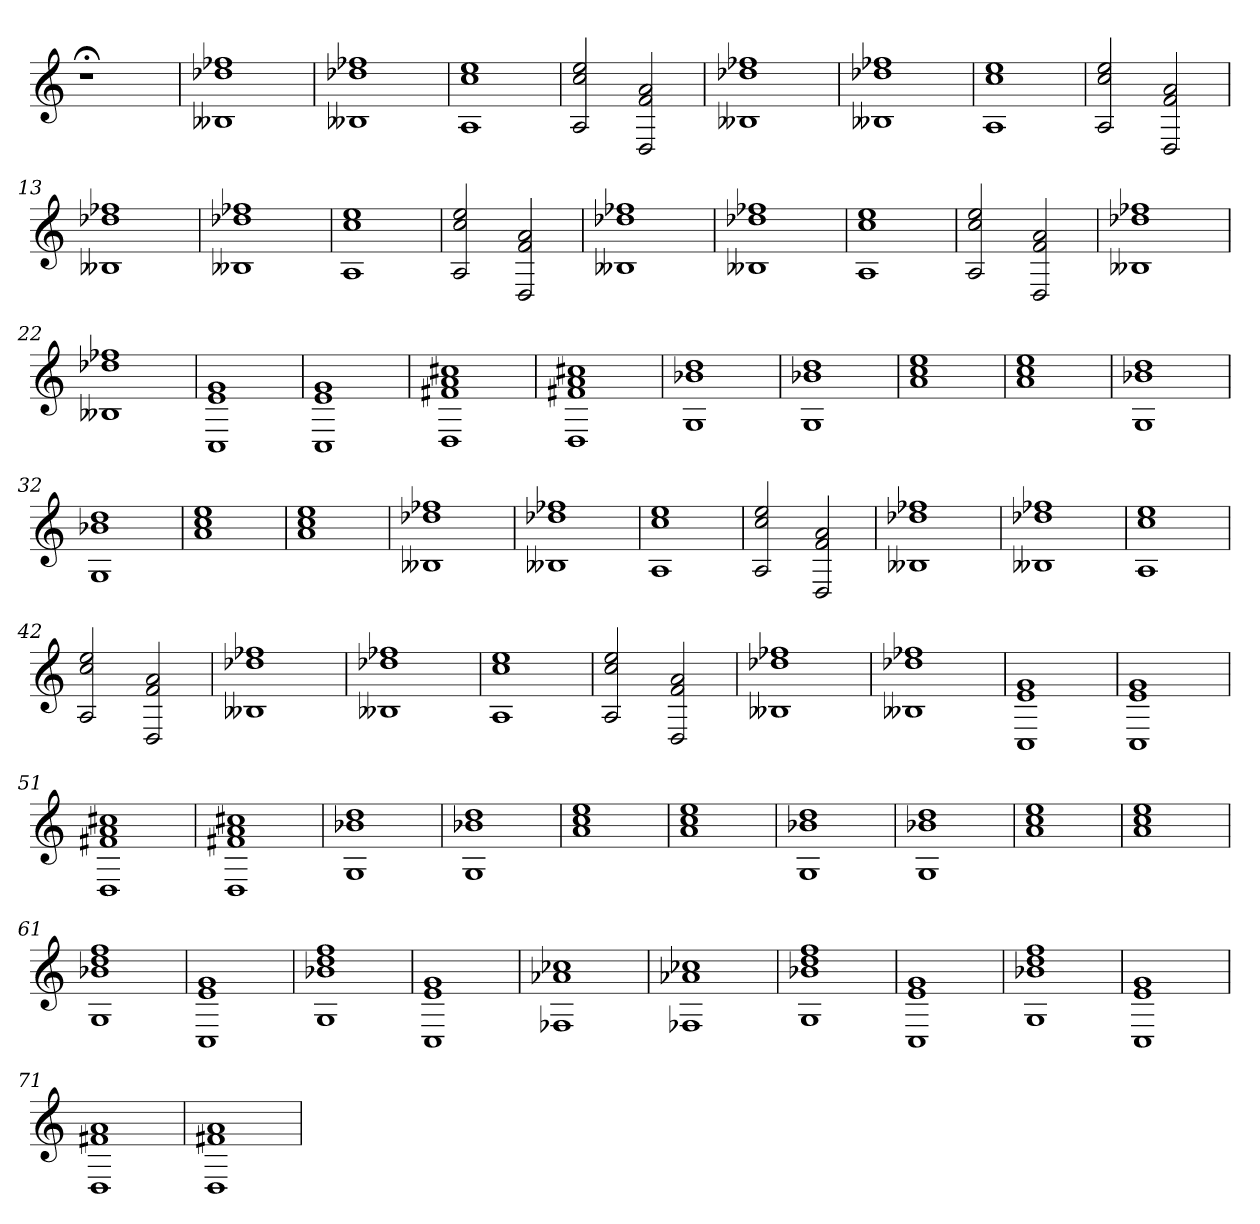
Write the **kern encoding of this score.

**kern
*part1
*staff1
=
1r;<
=1
1r
=2
1r
=3
1r
=4
1r
=5
1B--X 1dd-X 1ff-X
=6
1B--X 1dd-X 1ff-X
=7
1A 1cc 1ee
=8
2A 2cc 2ee
2D 2f 2a
=9
1B--X 1dd-X 1ff-X
=10
1B--X 1dd-X 1ff-X
=11
1A 1cc 1ee
=12
2A 2cc 2ee
2D 2f 2a
=13
1B--X 1dd-X 1ff-X
=14
1B--X 1dd-X 1ff-X
=15
1A 1cc 1ee
=16
2A 2cc 2ee
2D 2f 2a
=17
1B--X 1dd-X 1ff-X
=18
1B--X 1dd-X 1ff-X
=19
1A 1cc 1ee
=20
2A 2cc 2ee
2D 2f 2a
=21
1B--X 1dd-X 1ff-X
=22
1B--X 1dd-X 1ff-X
=23
1C 1e 1g
=24
1C 1e 1g
=25
1D 1f#X 1a 1cc#X
=26
1D 1f#X 1a 1cc#X
=27
1G 1b-X 1dd
=28
1G 1b-X 1dd
=29
1a 1cc 1ee
=30
1a 1cc 1ee
=31
1G 1b-X 1dd
=32
1G 1b-X 1dd
=33
1a 1cc 1ee
=34
1a 1cc 1ee
=35
1B--X 1dd-X 1ff-X
=36
1B--X 1dd-X 1ff-X
=37
1A 1cc 1ee
=38
2A 2cc 2ee
2D 2f 2a
=39
1B--X 1dd-X 1ff-X
=40
1B--X 1dd-X 1ff-X
=41
1A 1cc 1ee
=42
2A 2cc 2ee
2D 2f 2a
=43
1B--X 1dd-X 1ff-X
=44
1B--X 1dd-X 1ff-X
=45
1A 1cc 1ee
=46
2A 2cc 2ee
2D 2f 2a
=47
1B--X 1dd-X 1ff-X
=48
1B--X 1dd-X 1ff-X
=49
1C 1e 1g
=50
1C 1e 1g
=51
1D 1f#X 1a 1cc#X
=52
1D 1f#X 1a 1cc#X
=53
1G 1b-X 1dd
=54
1G 1b-X 1dd
=55
1a 1cc 1ee
=56
1a 1cc 1ee
=57
1G 1b-X 1dd
=58
1G 1b-X 1dd
=59
1a 1cc 1ee
=60
1a 1cc 1ee
=61
1G 1b-X 1dd 1ff
=62
1C 1e 1g
=63
1G 1b-X 1dd 1ff
=64
1C 1e 1g
=65
1F-X 1a-X 1cc-X
=66
1F-X 1a-X 1cc-X
=67
1G 1b-X 1dd 1ff
=68
1C 1e 1g
=69
1G 1b-X 1dd 1ff
=70
1C 1e 1g
=71
1D 1f#X 1a
=72
1D 1f#X 1a
=
*-
